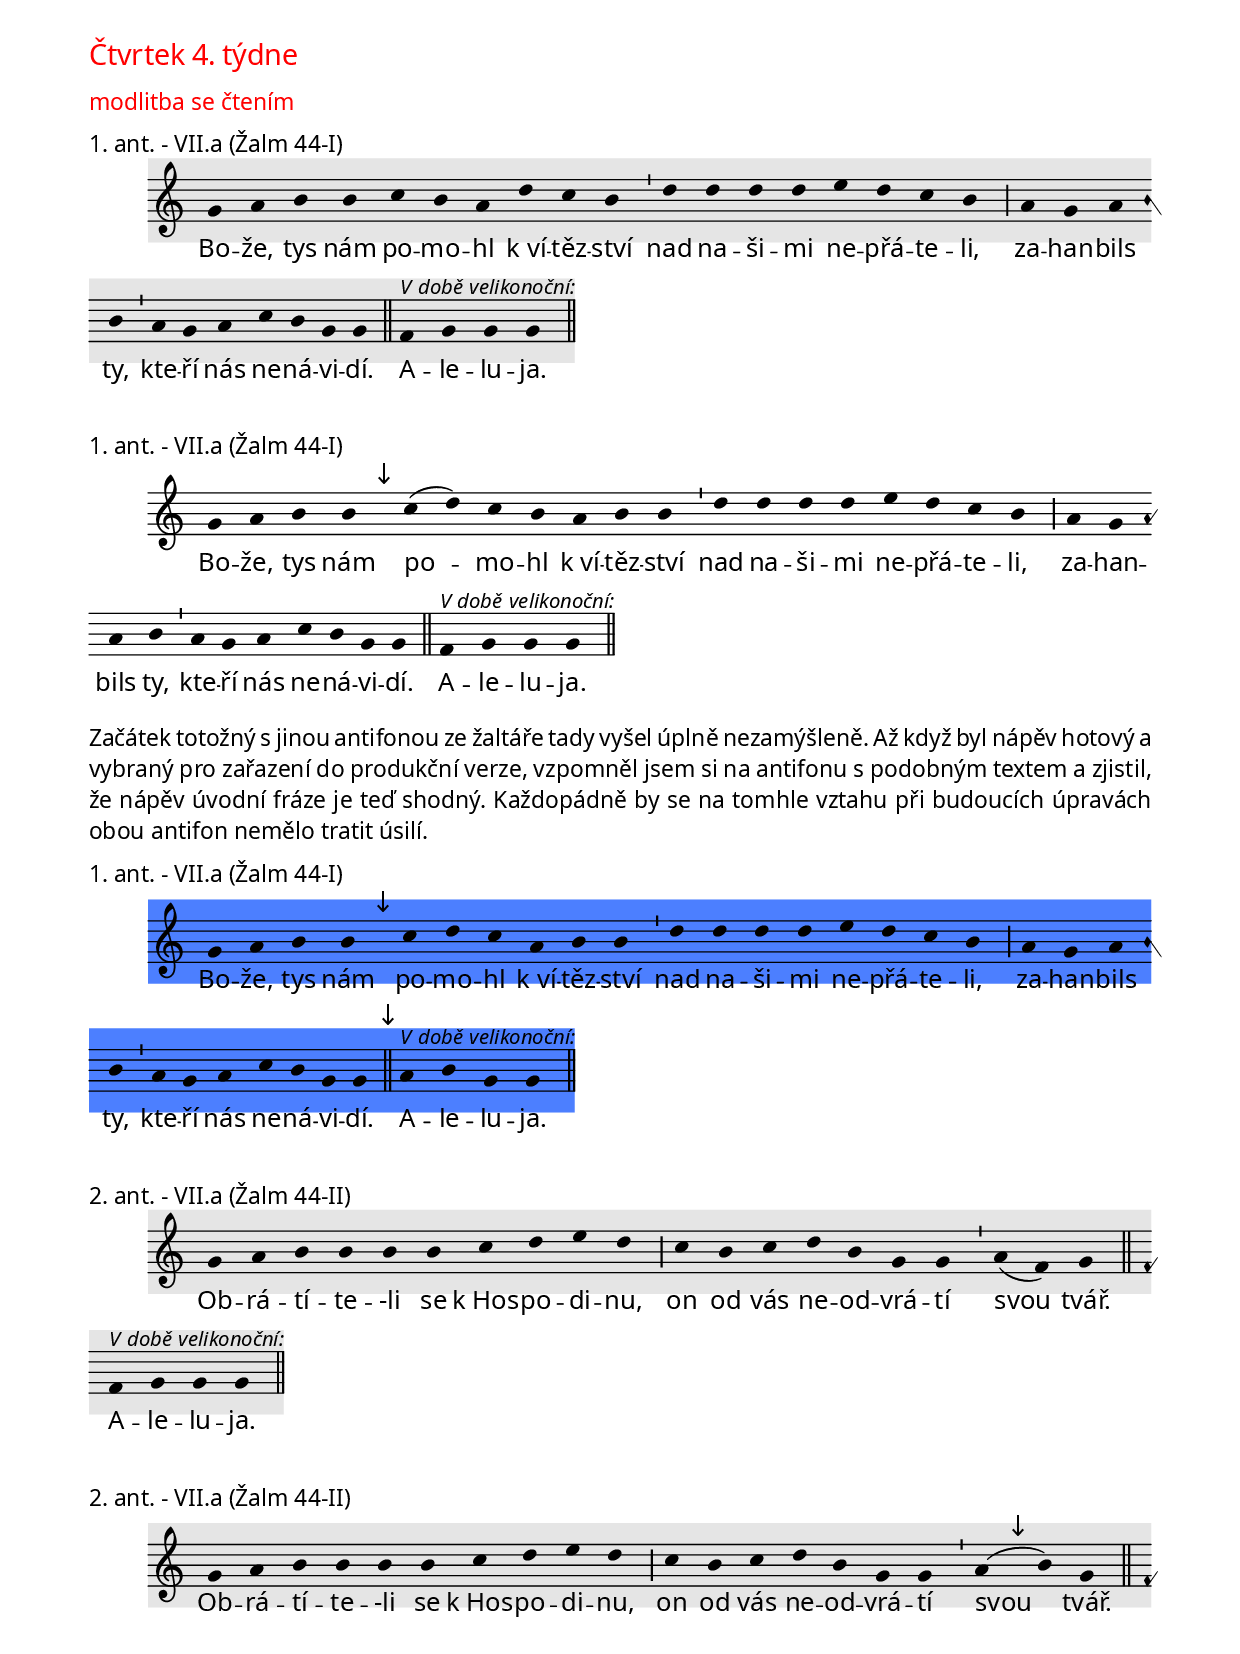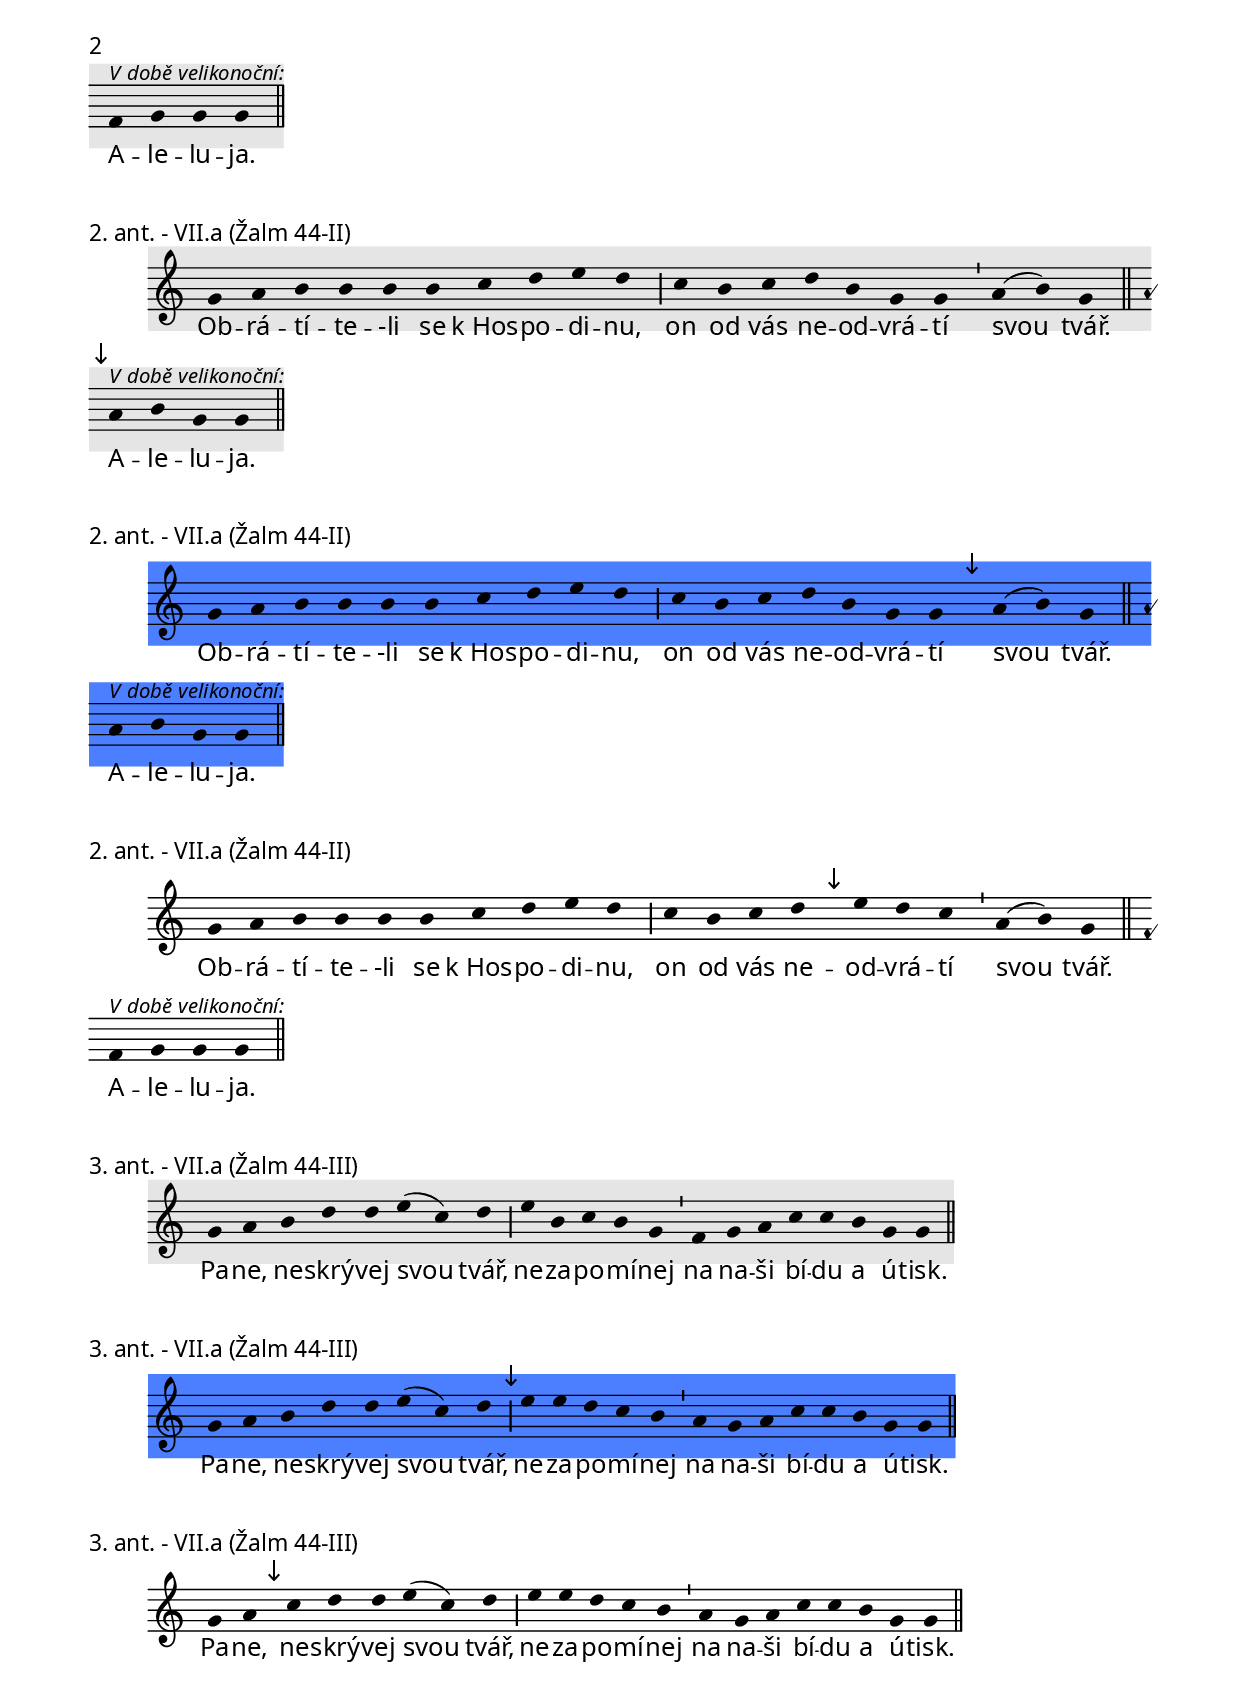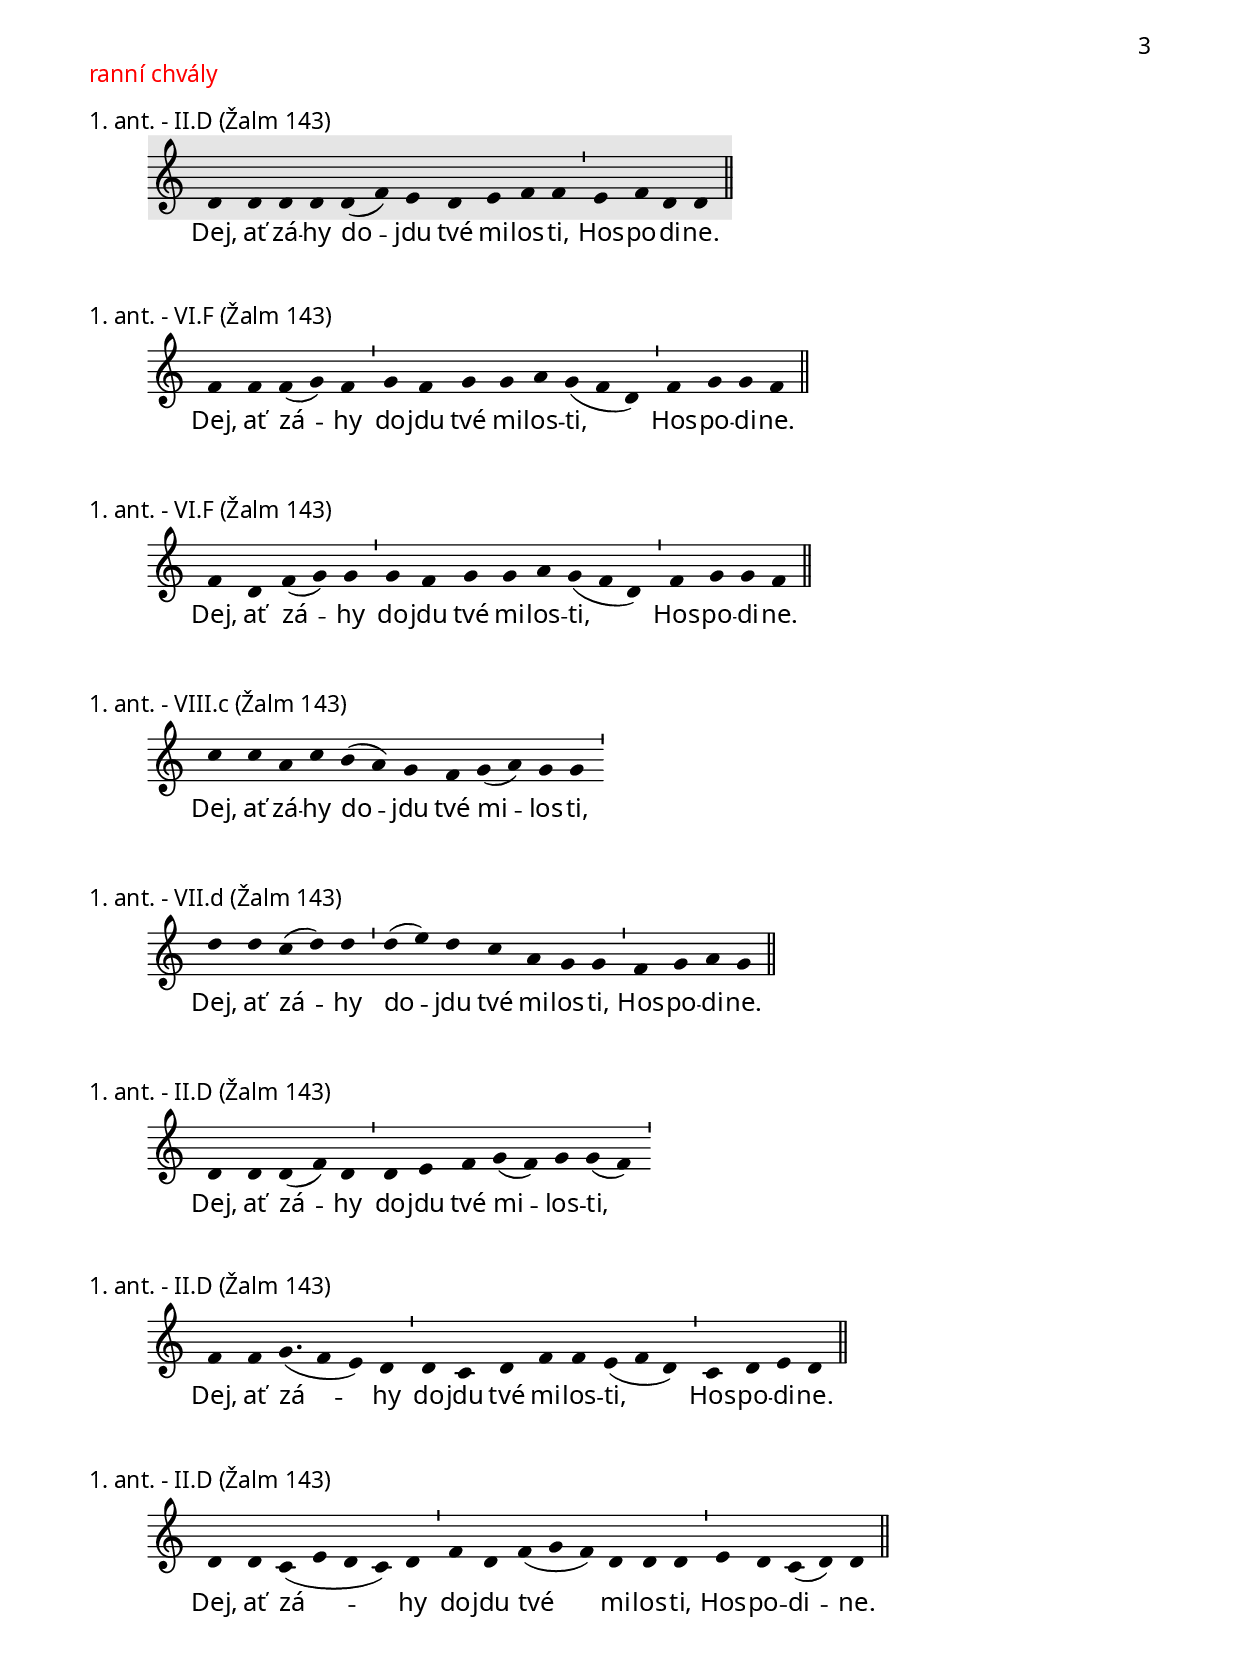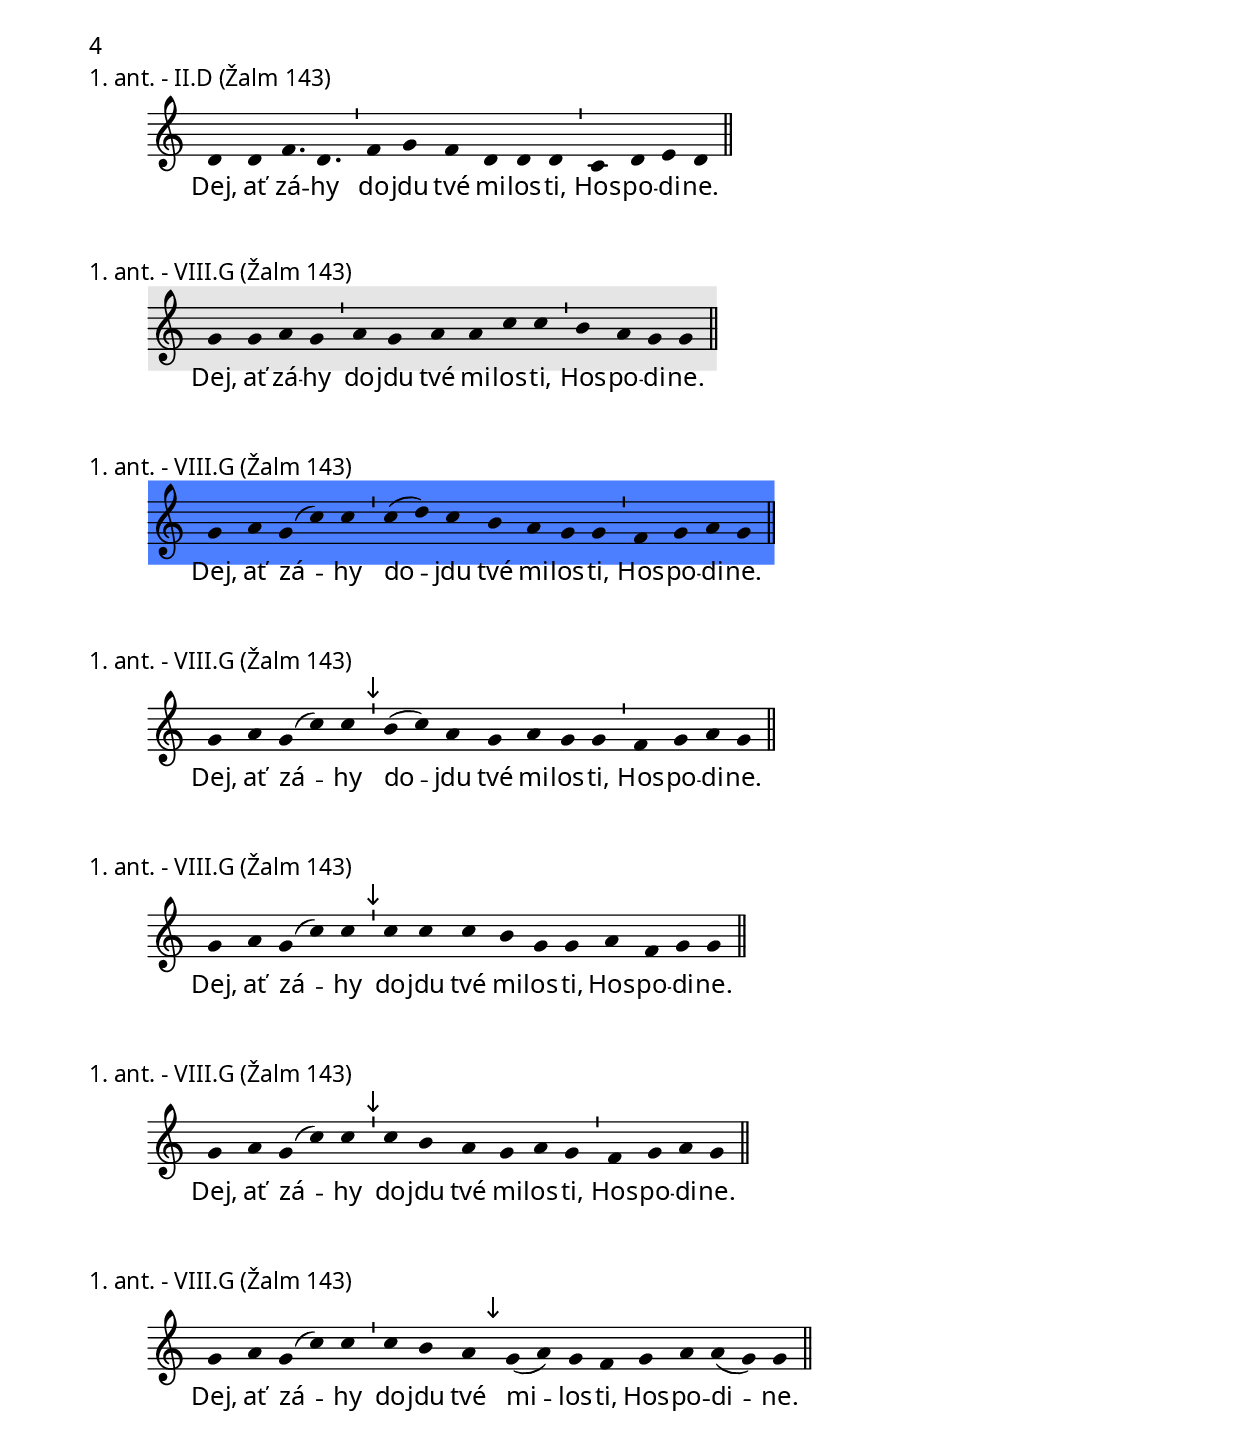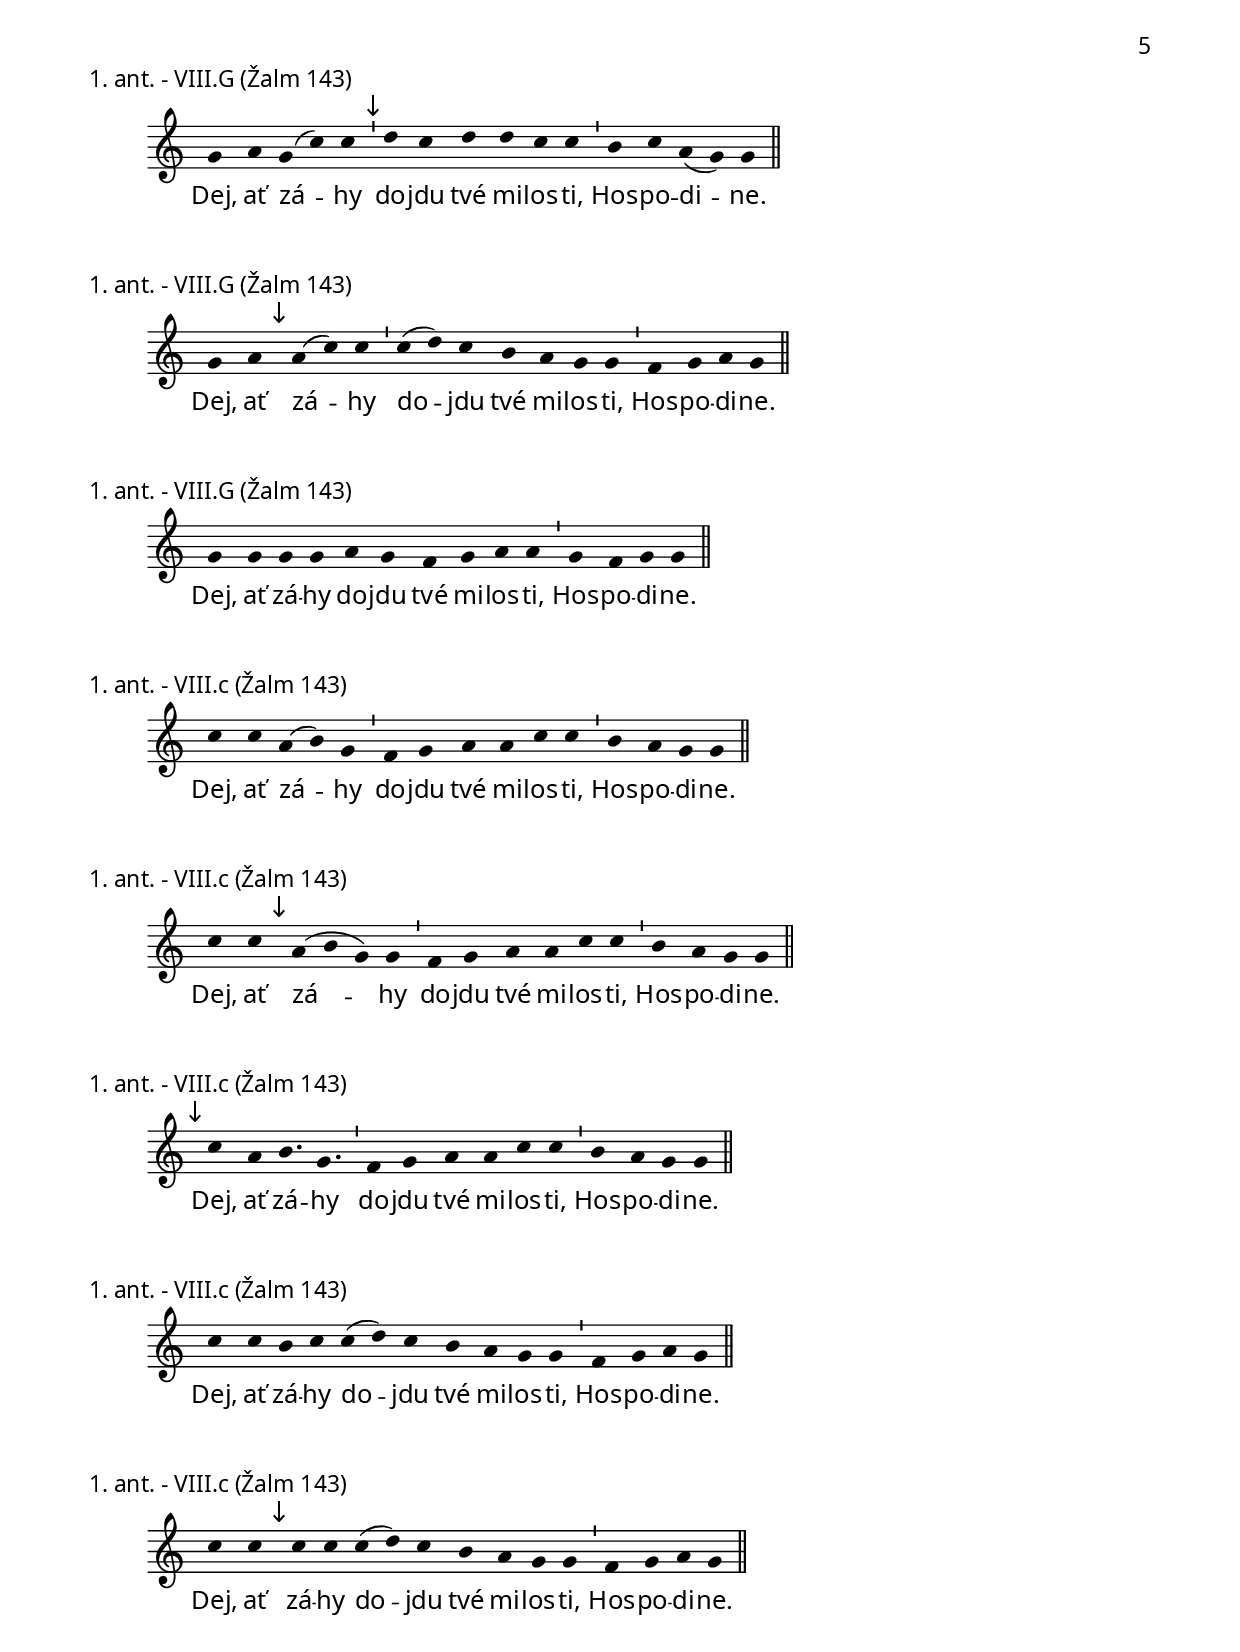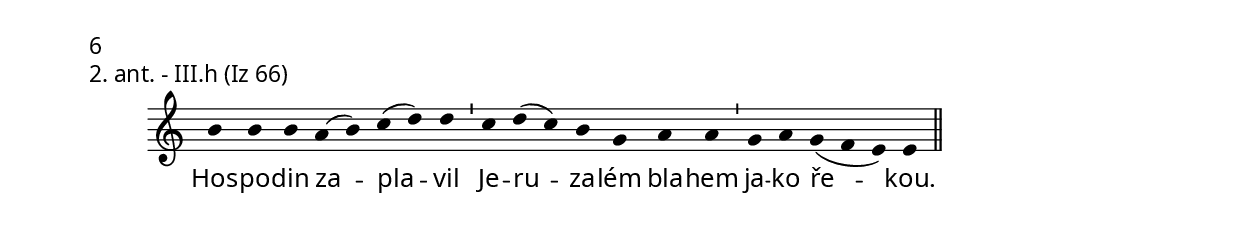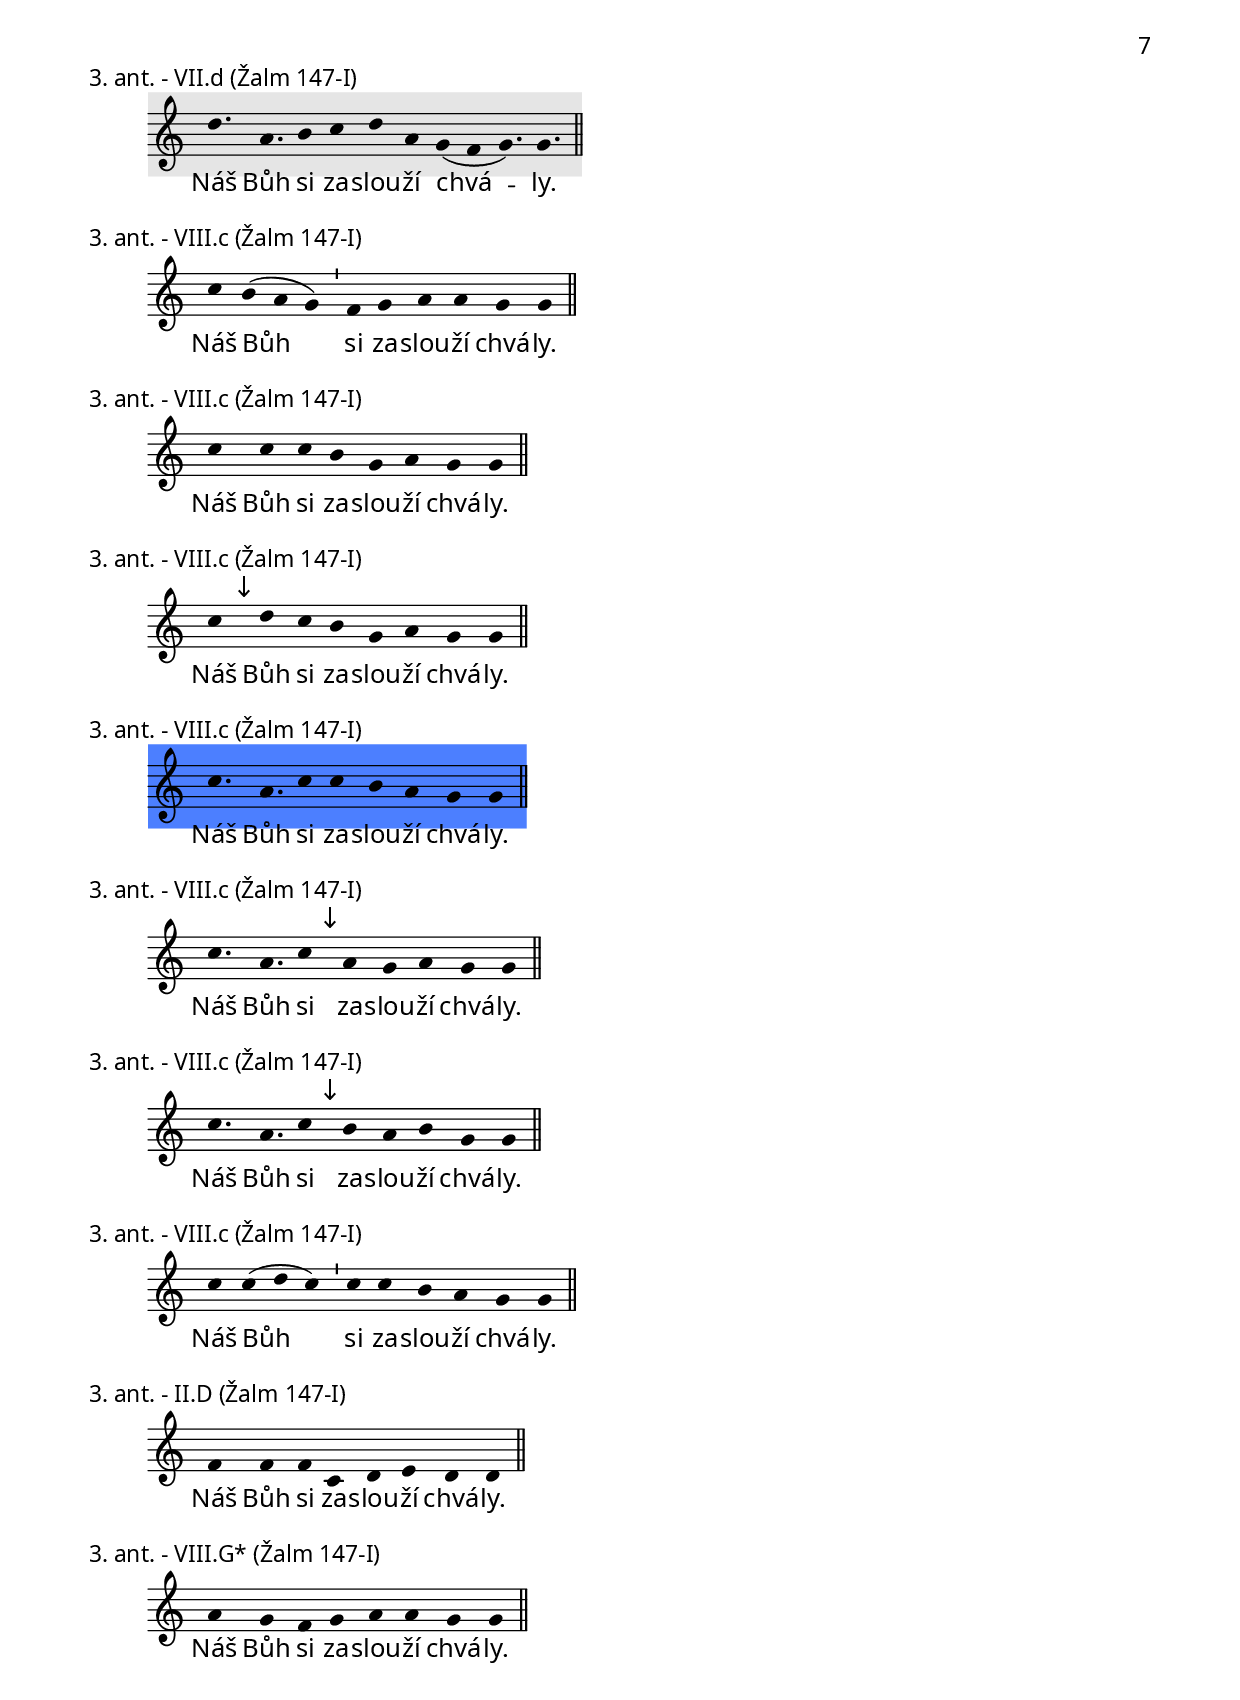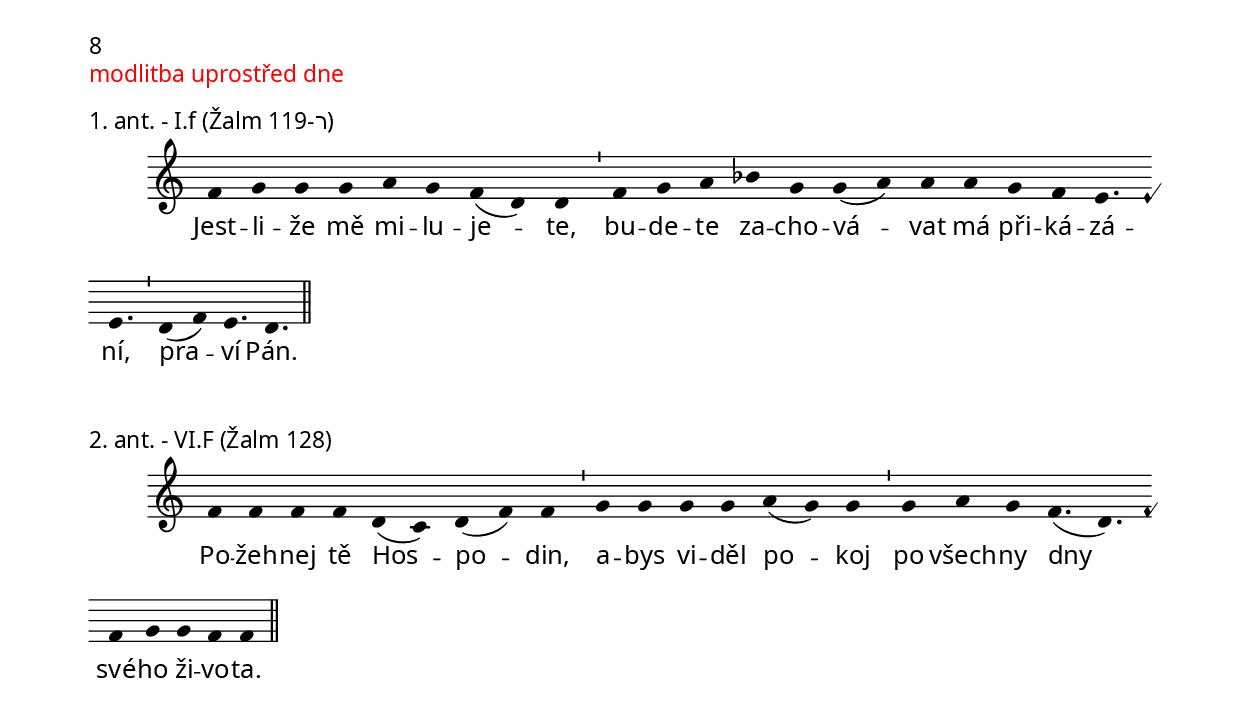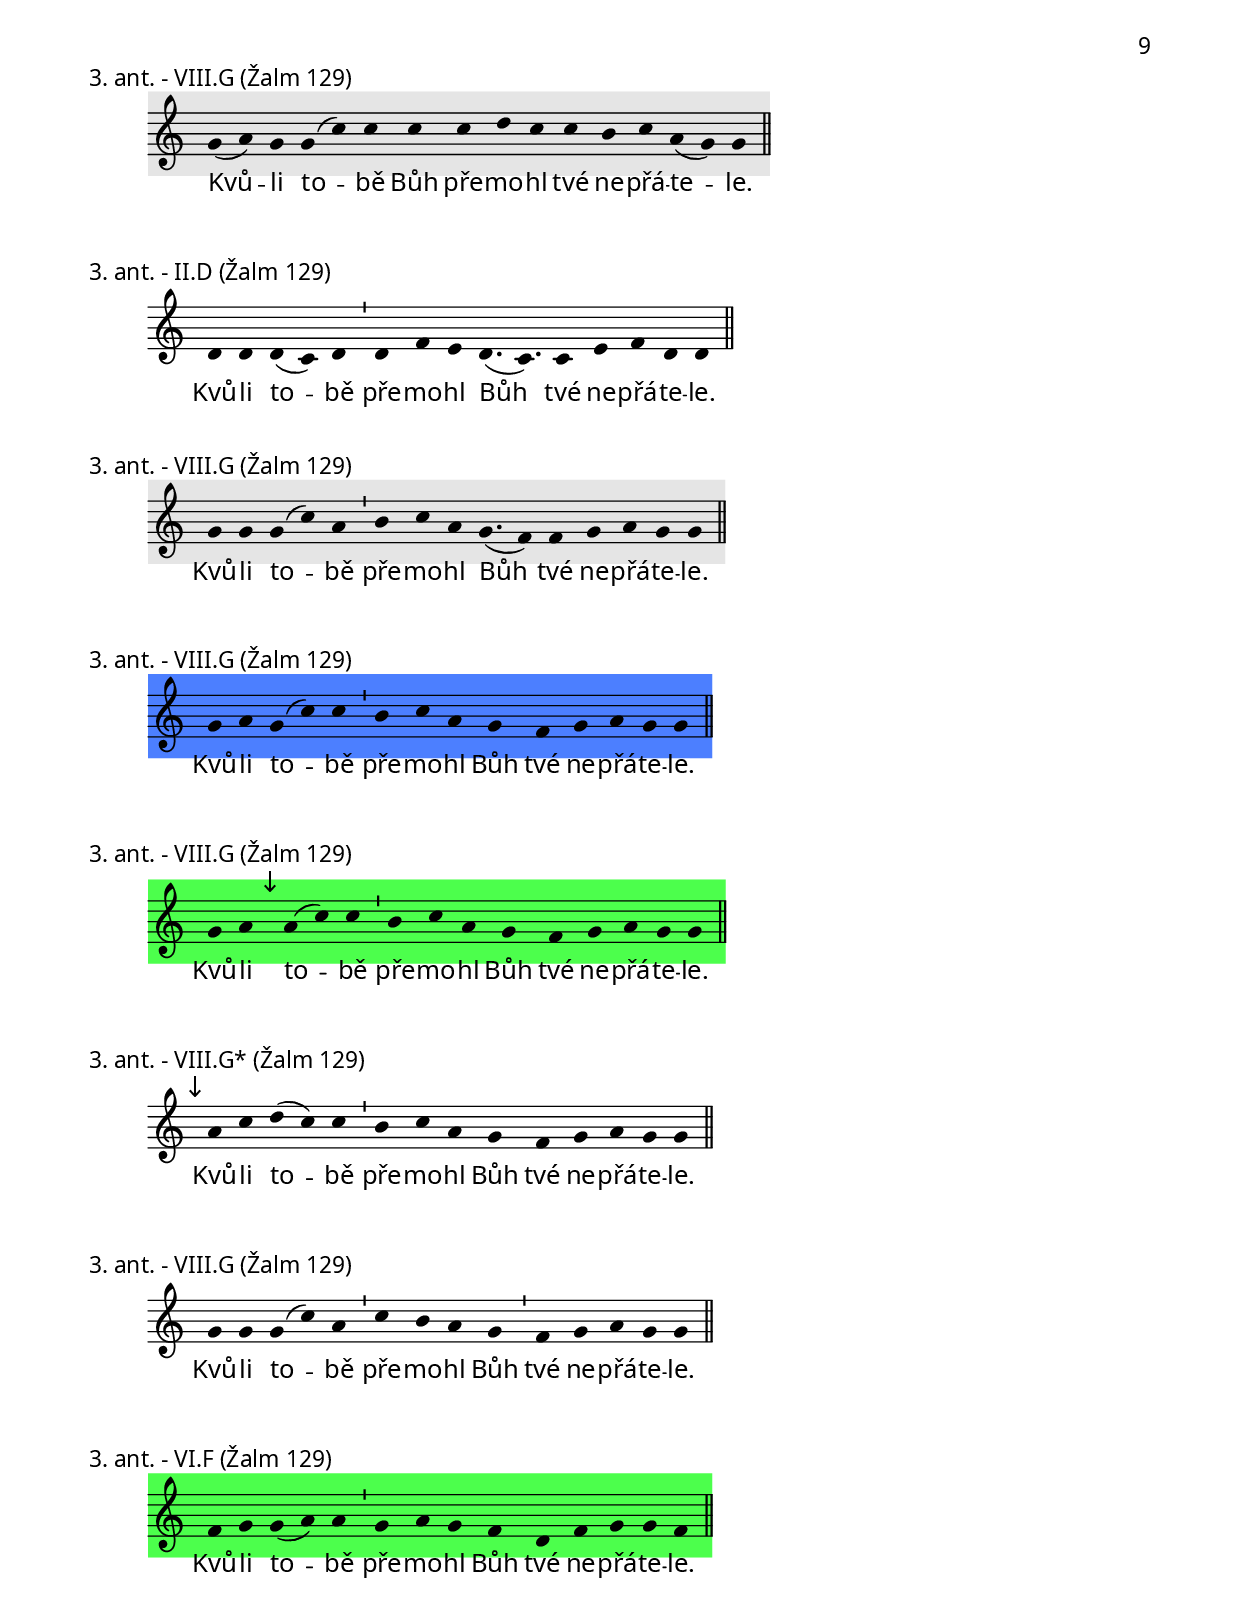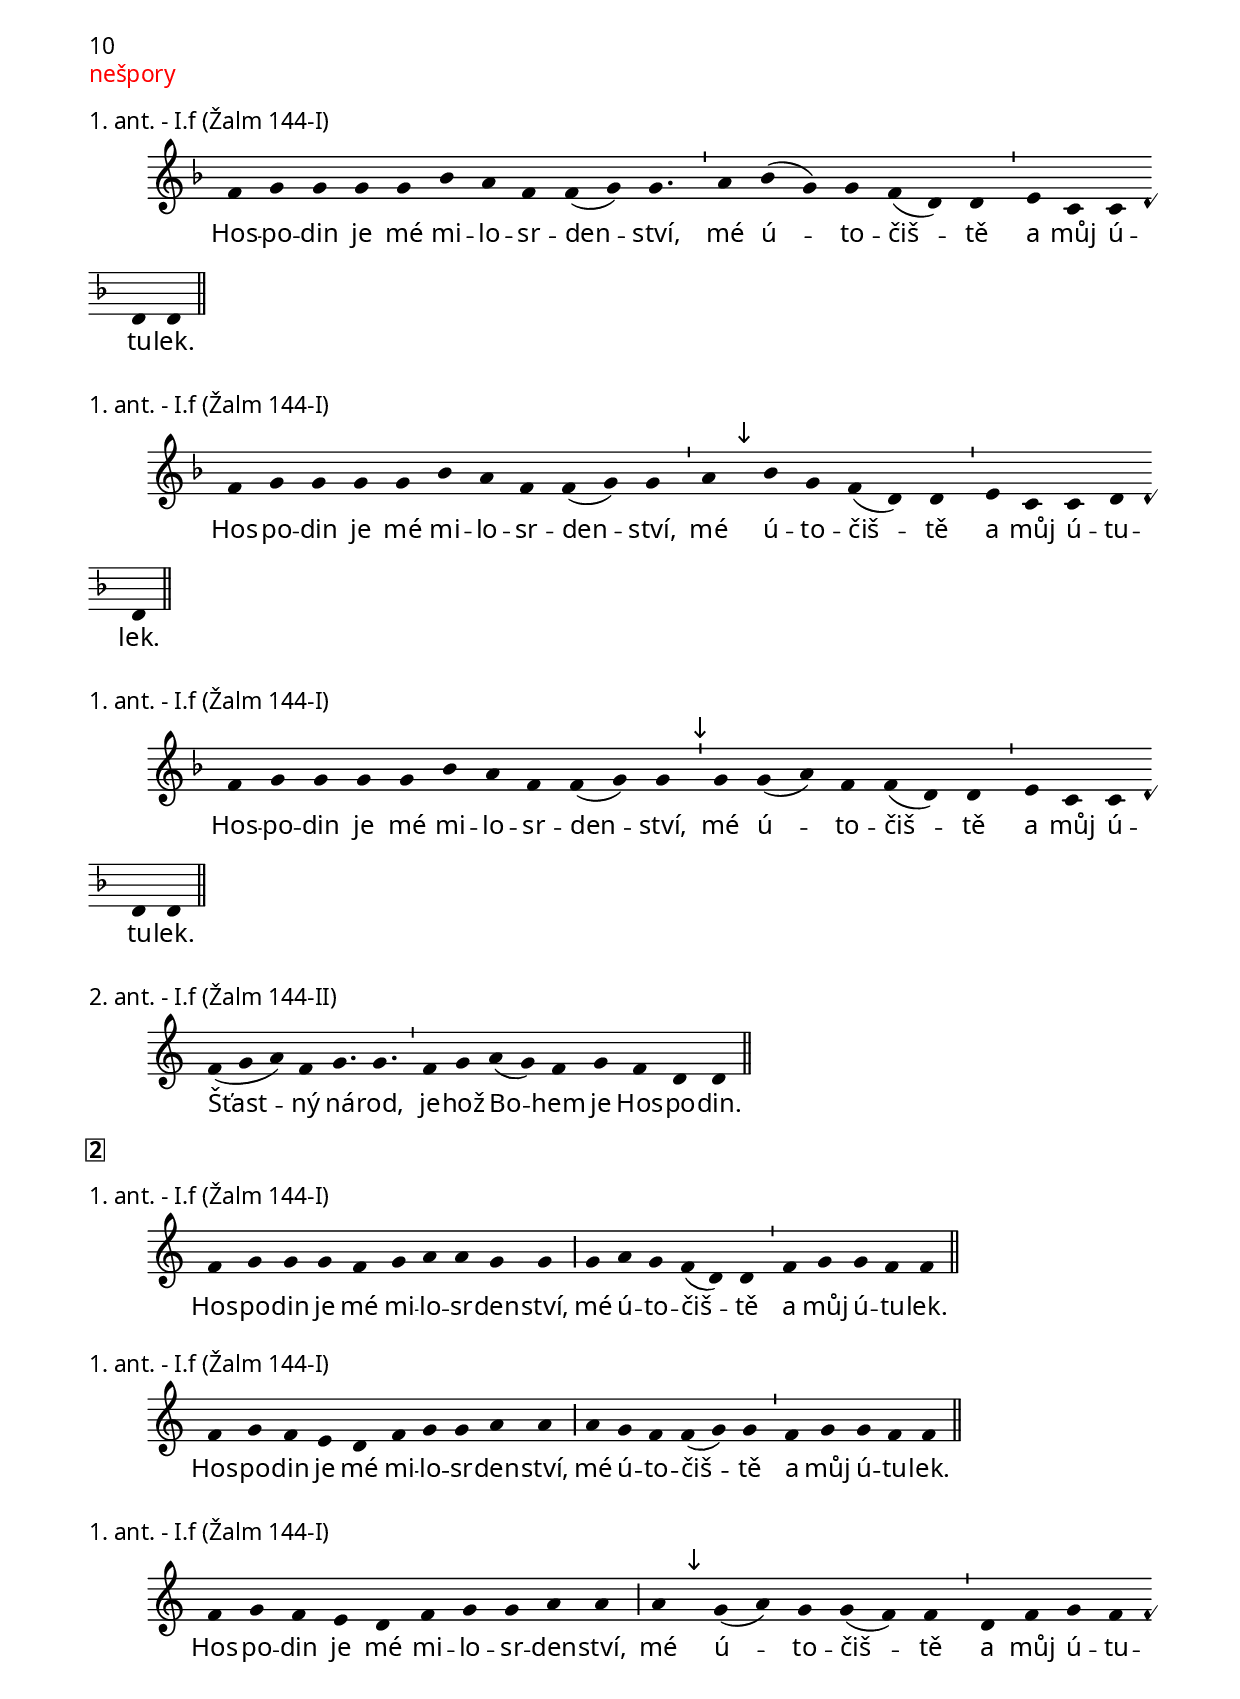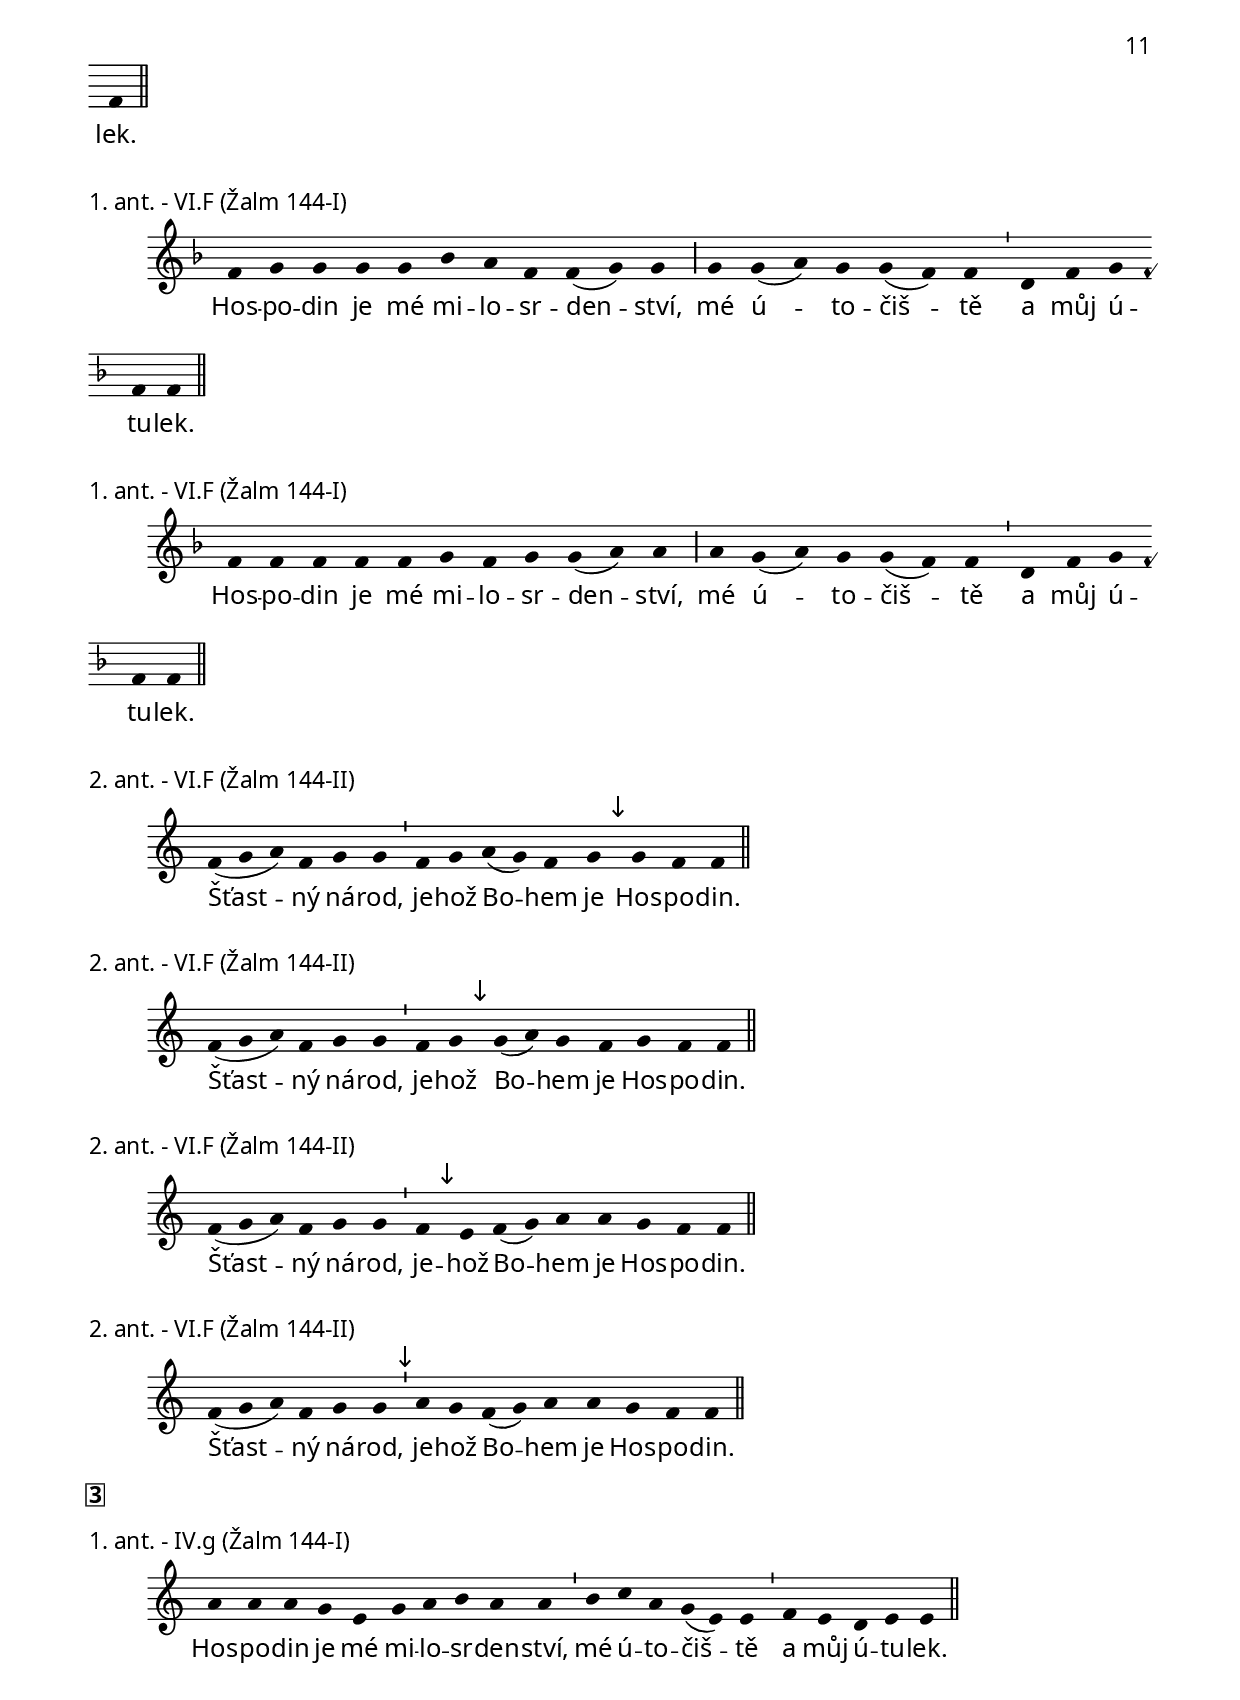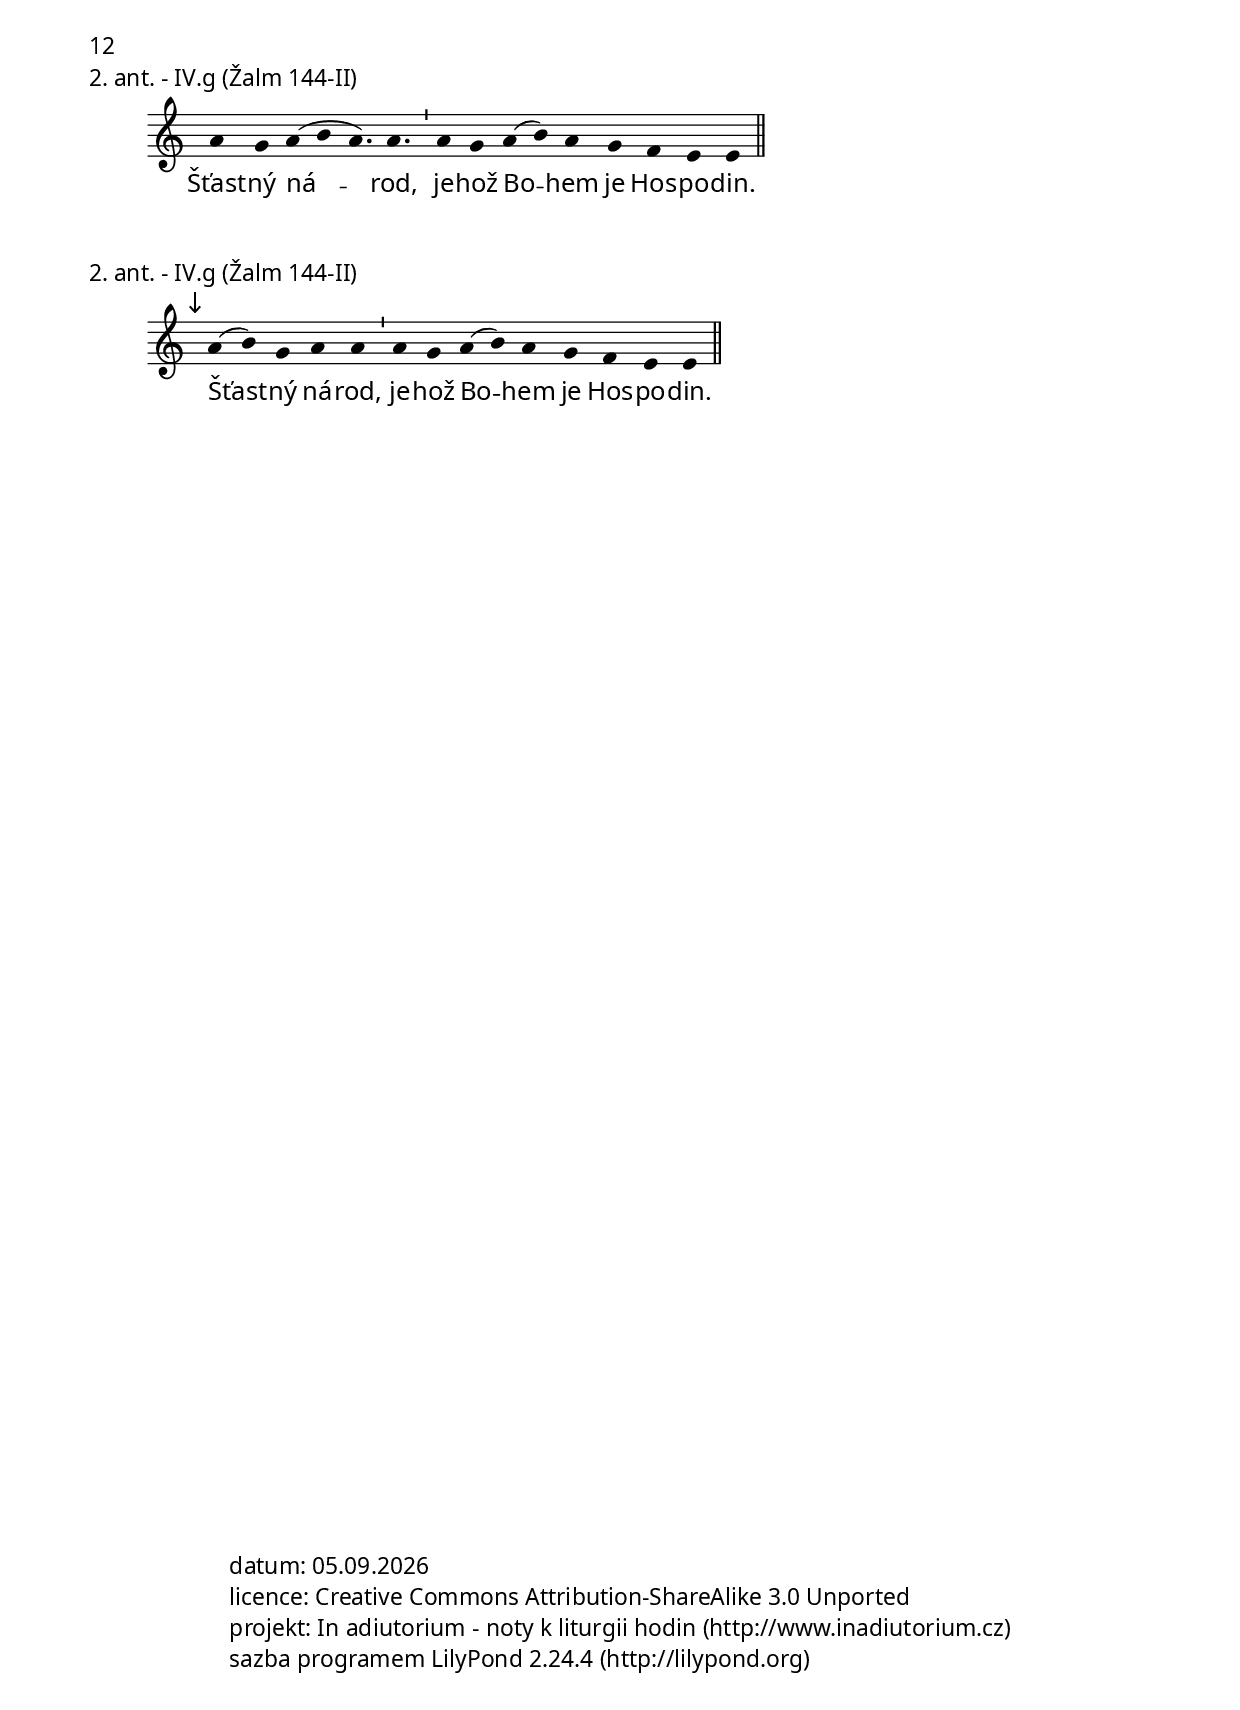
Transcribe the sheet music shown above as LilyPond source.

\include "../spolecne.ly"

\markup {\nadpisDen {Čtvrtek 4. týdne}}

%\markup {\nadpisHodinka {"invitatorium"}}

%\score { \tIIctvrtekInvitatorium }

\markup {\nadpisHodinka {"modlitba se čtením"}}

\score {
  \relative c'' {
    \zvyraznovacSedy
    \choralniRezim
    g4 a b b c b a d c b \barMin
    d d d d e d c b \barMaior
    a g a b \barMin
    a g a c b g g \barFinalis

    f^\rubrVelikAleluja g g g \barFinalis
  }
  \addlyrics {
    Bo -- že, tys nám po -- mo -- hl k_ví -- těz -- ství
    nad na -- ši -- mi ne -- přá -- te -- li,
    za -- han -- bils ty,
    kte -- ří nás ne -- ná -- vi -- dí.

    A -- le -- lu -- ja.
  }
  \header {
    quid = "1. ant."
    modus = "VII"
    differentia = "a"
    psalmus = "Žalm 44-I"
    id = "mc-ant1"
    piece = \markup {\sestavTitulek}
  }
}

\score {
  \relative c'' {
    \choralniRezim
    g4 a b b \mark\sipka c( d) c b a b b \barMin
    d d d d e d c b \barMaior
    a g a b \barMin
    a g a c b g g \barFinalis

    f^\rubrVelikAleluja g g g \barFinalis
  }
  \addlyrics {
    Bo -- že, tys nám po -- mo -- hl k_ví -- těz -- ství
    nad na -- ši -- mi ne -- přá -- te -- li,
    za -- han -- bils ty,
    kte -- ří nás ne -- ná -- vi -- dí.

    A -- le -- lu -- ja.
  }
  \header {
    quid = "1. ant."
    modus = "VII"
    differentia = "a"
    psalmus = "Žalm 44-I"
    id = "mc-ant1"
    piece = \markup {\sestavTitulek}
  }
}

\markup\justify{
  Začátek totožný s jinou antifonou ze žaltáře tady vyšel úplně nezamýšleně.
  Až když byl nápěv hotový a vybraný pro zařazení do produkční verze,
  vzpomněl jsem si na antifonu s podobným textem a zjistil,
  že nápěv úvodní fráze je teď shodný.
  Každopádně by se na tomhle vztahu při budoucích úpravách obou antifon
  nemělo tratit úsilí.
}

\score {
  \relative c'' {
    \zvyraznovacModry
    \choralniRezim
    g4 a b b \mark\sipka c d c a b b \barMin
    d d d d e d c b \barMaior
    a g a b \barMin
    a g a c b g g \barFinalis

    \mark\sipka a^\rubrVelikAleluja b g g \barFinalis
  }
  \addlyrics {
    Bo -- že, tys nám po -- mo -- hl k_ví -- těz -- ství
    nad na -- ši -- mi ne -- přá -- te -- li,
    za -- han -- bils ty,
    kte -- ří nás ne -- ná -- vi -- dí.

    A -- le -- lu -- ja.
  }
  \header {
    quid = "1. ant."
    modus = "VII"
    differentia = "a"
    psalmus = "Žalm 44-I"
    fial = "antifony/tyden2_5ctvrtek.ly#mc-ant1?zacatek"
    id = "mc-ant1"
    piece = \markup {\sestavTitulek}
  }
}

\score {
  \relative c'' {
    \zvyraznovacSedy
    \choralniRezim
    g4 a b b b b c d e d \barMaior
    c b c d b g g \barMin a( f) g \barFinalis

    f^\rubrVelikAleluja g g g \barFinalis
  }
  \addlyrics {
    Ob -- rá -- tí -- te -- -li se k_Hos -- po -- di -- nu,
    on od vás ne -- od -- vrá -- tí svou tvář.

    A -- le -- lu -- ja.
  }
  \header {
    quid = "2. ant."
    modus = "VII"
    differentia = "a"
    psalmus = "Žalm 44-II"
    id = "mc-ant2"
    piece = \markup {\sestavTitulek}
  }
}

\score {
  \relative c'' {
    \zvyraznovacSedy
    \choralniRezim
    g4 a b b b b c d e d \barMaior
    c b c d b g g \barMin a( \mark\sipka b) g \barFinalis

    f^\rubrVelikAleluja g g g \barFinalis
  }
  \addlyrics {
    Ob -- rá -- tí -- te -- -li se k_Hos -- po -- di -- nu,
    on od vás ne -- od -- vrá -- tí svou tvář.

    A -- le -- lu -- ja.
  }
  \header {
    quid = "2. ant."
    modus = "VII"
    differentia = "a"
    psalmus = "Žalm 44-II"
    id = "mc-ant2"
    piece = \markup {\sestavTitulek}
  }
}

\score {
  \relative c'' {
    \zvyraznovacSedy
    \choralniRezim
    g4 a b b b b c d e d \barMaior
    c b c d b g g \barMin a( b) g \barFinalis

    \mark\sipka a^\rubrVelikAleluja b g g \barFinalis
  }
  \addlyrics {
    Ob -- rá -- tí -- te -- -li se k_Hos -- po -- di -- nu,
    on od vás ne -- od -- vrá -- tí svou tvář.

    A -- le -- lu -- ja.
  }
  \header {
    quid = "2. ant."
    modus = "VII"
    differentia = "a"
    psalmus = "Žalm 44-II"
    id = "mc-ant2"
    piece = \markup {\sestavTitulek}
  }
}

\score {
  \relative c'' {
    \zvyraznovacModry
    \choralniRezim
    g4 a b b b b c d e d \barMaior
    c b c d b g g \mark\sipka a( b) g \barFinalis

    a^\rubrVelikAleluja b g g \barFinalis
  }
  \addlyrics {
    Ob -- rá -- tí -- te -- -li se k_Hos -- po -- di -- nu,
    on od vás ne -- od -- vrá -- tí svou tvář.

    A -- le -- lu -- ja.
  }
  \header {
    quid = "2. ant."
    modus = "VII"
    differentia = "a"
    psalmus = "Žalm 44-II"
    id = "mc-ant2"
    piece = \markup {\sestavTitulek}
  }
}

\score {
  \relative c'' {
    \choralniRezim
    g4 a b b b b c d e d \barMaior
    c b c d \mark\sipka e d c \barMin a( b) g \barFinalis

    f^\rubrVelikAleluja g g g \barFinalis
  }
  \addlyrics {
    Ob -- rá -- tí -- te -- -li se k_Hos -- po -- di -- nu,
    on od vás ne -- od -- vrá -- tí svou tvář.

    A -- le -- lu -- ja.
  }
  \header {
    quid = "2. ant."
    modus = "VII"
    differentia = "a"
    psalmus = "Žalm 44-II"
    id = "mc-ant2"
    piece = \markup {\sestavTitulek}
  }
}

\score {
  \relative c'' {
    \zvyraznovacSedy
    \choralniRezim
    g4 a b d d e( c) d \barMaior
    e b c b g \barMin f g a c c b g g \barFinalis
  }
  \addlyrics {
    Pa -- ne, ne -- skrý -- vej svou tvář,
    ne -- za -- po -- mí -- nej na na -- ši bí -- du a ú -- tisk.

    % v breviari neni aleluja
  }
  \header {
    quid = "3. ant."
    modus = "VII"
    differentia = "a"
    psalmus = "Žalm 44-III"
    placet = "_nezapomínej_ je výrazně nelibozvučné"
    id = "mc-ant3"
    piece = \markup {\sestavTitulek}
  }
}

\score {
  \relative c'' {
    \zvyraznovacModry
    \choralniRezim
    g4 a b d d e( c) d \barMaior
    \mark\sipka e e d c b \barMin
    a g a c c b g g \barFinalis
  }
  \addlyrics {
    Pa -- ne, ne -- skrý -- vej svou tvář,
    ne -- za -- po -- mí -- nej
    na na -- ši bí -- du a ú -- tisk.

    % v breviari neni aleluja
  }
  \header {
    quid = "3. ant."
    modus = "VII"
    differentia = "a"
    psalmus = "Žalm 44-III"
    id = "mc-ant3"
    piece = \markup {\sestavTitulek}
  }
}

\score {
  \relative c'' {
    \choralniRezim
    g4 a \mark\sipka c d d e( c) d \barMaior
    e e d c b \barMin
    a g a c c b g g \barFinalis
  }
  \addlyrics {
    Pa -- ne, ne -- skrý -- vej svou tvář,
    ne -- za -- po -- mí -- nej
    na na -- ši bí -- du a ú -- tisk.

    % v breviari neni aleluja
  }
  \header {
    quid = "3. ant."
    modus = "VII"
    differentia = "a"
    psalmus = "Žalm 44-III"
    id = "mc-ant3"
    piece = \markup {\sestavTitulek}
  }
}

\pageBreak

\markup {\nadpisHodinka {"ranní chvály"}}

\score {
  \relative c' {
    \zvyraznovacSedy
    \choralniRezim
    d4 d d d d( f) e d e f f \barMin e f d d \barFinalis
  }
  \addlyrics {
    Dej, ať zá -- hy do -- jdu tvé mi -- los -- ti, Hos -- po -- di -- ne.
  }
  \header {
    quid = "1. ant."
    modus = "II"
    differentia = "D"
    psalmus = "Žalm 143"
    placet = "zkusit jinak"
    id = "rch-ant1"
    piece = \markup {\sestavTitulek}
  }
}

\score {
  \relative c' {
    \choralniRezim
    f4 f f( g) f \barMin
    g f g g a g( f d) \barMin
    f g g f \barFinalis
  }
  \addlyrics {
    Dej, ať zá -- hy
    do -- jdu tvé mi -- los -- ti,
    Hos -- po -- di -- ne.
  }
  \header {
    quid = "1. ant."
    modus = "VI"
    differentia = "F"
    psalmus = "Žalm 143"
    id = "rch-ant1"
    piece = \markup {\sestavTitulek}
  }
}

\score {
  \relative c' {
    \choralniRezim
    f4 d f( g) g \barMin
    g f g g a g( f d) \barMin
    f g g f \barFinalis
  }
  \addlyrics {
    Dej, ať zá -- hy
    do -- jdu tvé mi -- los -- ti,
    Hos -- po -- di -- ne.
  }
  \header {
    quid = "1. ant."
    modus = "VI"
    differentia = "F"
    psalmus = "Žalm 143"
    id = "rch-ant1"
    piece = \markup {\sestavTitulek}
  }
}

\score {
  \relative c'' {
    \choralniRezim
    c4 c a c b( a) g f g( a) g g \barMin
  }
  \addlyrics {
    Dej, ať zá -- hy do -- jdu tvé mi -- los -- ti,
    Hos -- po -- di -- ne.
  }
  \header {
    quid = "1. ant."
    modus = "VIII"
    differentia = "c"
    psalmus = "Žalm 143"
    id = "rch-ant1"
    piece = \markup {\sestavTitulek}
  }
}

\score {
  \relative c'' {
    \choralniRezim
    d4 d c( d) d \barMin
    d( e) d c a g g \barMin
    f g a g \barFinalis
  }
  \addlyrics {
    Dej, ať zá -- hy
    do -- jdu tvé mi -- los -- ti,
    Hos -- po -- di -- ne.
  }
  \header {
    quid = "1. ant."
    modus = "VII"
    differentia = "d"
    psalmus = "Žalm 143"
    id = "rch-ant1"
    piece = \markup {\sestavTitulek}
  }
}

\score {
  \relative c' {
    \choralniRezim
    d4 d d( f) d \barMin
    d e f g( f) g g( f) \barMin

  }
  \addlyrics {
    Dej, ať zá -- hy
    do -- jdu tvé mi -- los -- ti,
    Hos -- po -- di -- ne.
  }
  \header {
    quid = "1. ant."
    modus = "II"
    differentia = "D"
    psalmus = "Žalm 143"
    id = "rch-ant1"
    piece = \markup {\sestavTitulek}
  }
}

\score {
  \relative c' {
    \choralniRezim
    f4 f g4.( f4 e) d \barMin
    d c d f f e( f d) \barMin
    c d e d \barFinalis
  }
  \addlyrics {
    Dej, ať zá -- hy
    do -- jdu tvé mi -- los -- ti,
    Hos -- po -- di -- ne.
  }
  \header {
    quid = "1. ant."
    modus = "II"
    differentia = "D"
    psalmus = "Žalm 143"
    id = "rch-ant1"
    piece = \markup {\sestavTitulek}
  }
}

\score {
  \relative c' {
    \choralniRezim
    d4 d c( e d c) d \barMin
    f d f( g f) d d d \barMin
    e d c( d) d \barFinalis
  }
  \addlyrics {
    Dej, ať zá -- hy
    do -- jdu tvé mi -- los -- ti,
    Hos -- po -- di -- ne.
  }
  \header {
    quid = "1. ant."
    modus = "II"
    differentia = "D"
    psalmus = "Žalm 143"
    id = "rch-ant1"
    piece = \markup {\sestavTitulek}
  }
}

\score {
  \relative c' {
    \choralniRezim
    d4 d f4. d \barMin
    f4 g f d d d \barMin
    c d e d \barFinalis
  }
  \addlyrics {
    Dej, ať zá -- hy
    do -- jdu tvé mi -- los -- ti,
    Hos -- po -- di -- ne.
  }
  \header {
    quid = "1. ant."
    modus = "II"
    differentia = "D"
    psalmus = "Žalm 143"
    id = "rch-ant1"
    piece = \markup {\sestavTitulek}
  }
}

\score {
  \relative c'' {
    \zvyraznovacSedy
    \choralniRezim
    g4 g a g \barMin
    a g a a c c \barMin
    b a g g \barFinalis
  }
  \addlyrics {
    Dej, ať zá -- hy
    do -- jdu tvé mi -- los -- ti,
    Hos -- po -- di -- ne.
  }
  \header {
    quid = "1. ant."
    modus = "VIII"
    differentia = "G"
    psalmus = "Žalm 143"
    id = "rch-ant1"
    piece = \markup {\sestavTitulek}
  }
}

\score {
  \relative c'' {
    \zvyraznovacModry
    \choralniRezim
    g4 a g( c) c \barMin
    c( d) c b a g g \barMin
    f g a g \barFinalis
  }
  \addlyrics {
    Dej, ať zá -- hy
    do -- jdu tvé mi -- los -- ti,
    Hos -- po -- di -- ne.
  }
  \header {
    quid = "1. ant."
    modus = "VIII"
    differentia = "G"
    psalmus = "Žalm 143"
    id = "rch-ant1"
    piece = \markup {\sestavTitulek}
  }
}

\score {
  \relative c'' {
    \choralniRezim
    g4 a g( c) c \barMin
    \mark\sipka b( c) a g a g g \barMin
    f g a g \barFinalis
  }
  \addlyrics {
    Dej, ať zá -- hy
    do -- jdu tvé mi -- los -- ti,
    Hos -- po -- di -- ne.
  }
  \header {
    quid = "1. ant."
    modus = "VIII"
    differentia = "G"
    psalmus = "Žalm 143"
    id = "rch-ant1"
    piece = \markup {\sestavTitulek}
  }
}

\score {
  \relative c'' {
    \choralniRezim
    g4 a g( c) c \barMin
    \mark\sipka c c c b g g
    a f g g \barFinalis
  }
  \addlyrics {
    Dej, ať zá -- hy
    do -- jdu tvé mi -- los -- ti,
    Hos -- po -- di -- ne.
  }
  \header {
    quid = "1. ant."
    modus = "VIII"
    differentia = "G"
    psalmus = "Žalm 143"
    id = "rch-ant1"
    piece = \markup {\sestavTitulek}
  }
}

\score {
  \relative c'' {
    \choralniRezim
    g4 a g( c) c \barMin
    \mark\sipka c b a g a g \barMin
    f g a g \barFinalis
  }
  \addlyrics {
    Dej, ať zá -- hy
    do -- jdu tvé mi -- los -- ti,
    Hos -- po -- di -- ne.
  }
  \header {
    quid = "1. ant."
    modus = "VIII"
    differentia = "G"
    psalmus = "Žalm 143"
    id = "rch-ant1"
    piece = \markup {\sestavTitulek}
  }
}

\score {
  \relative c'' {
    \choralniRezim
    g4 a g( c) c \barMin
    c b a \mark\sipka g( a) g f
    g a a( g) g \barFinalis
  }
  \addlyrics {
    Dej, ať zá -- hy
    do -- jdu tvé mi -- los -- ti,
    Hos -- po -- di -- ne.
  }
  \header {
    quid = "1. ant."
    modus = "VIII"
    differentia = "G"
    psalmus = "Žalm 143"
    id = "rch-ant1"
    piece = \markup {\sestavTitulek}
  }
}

\score {
  \relative c'' {
    \choralniRezim
    g4 a g( c) c \barMin
    \mark\sipka d c d d c c \barMin
    b c a( g) g \barFinalis
  }
  \addlyrics {
    Dej, ať zá -- hy
    do -- jdu tvé mi -- los -- ti,
    Hos -- po -- di -- ne.
  }
  \header {
    quid = "1. ant."
    modus = "VIII"
    differentia = "G"
    psalmus = "Žalm 143"
    id = "rch-ant1"
    piece = \markup {\sestavTitulek}
  }
}

\score {
  \relative c'' {
    \choralniRezim
    g4 a \mark\sipka a( c) c \barMin
    c( d) c b a g g \barMin
    f g a g \barFinalis
  }
  \addlyrics {
    Dej, ať zá -- hy
    do -- jdu tvé mi -- los -- ti,
    Hos -- po -- di -- ne.
  }
  \header {
    quid = "1. ant."
    modus = "VIII"
    differentia = "G"
    psalmus = "Žalm 143"
    id = "rch-ant1"
    piece = \markup {\sestavTitulek}
  }
}

\score {
  \relative c'' {
    \choralniRezim
    g4 g g g a g f g a a \barMin
    g f g g \barFinalis
  }
  \addlyrics {
    Dej, ať zá -- hy do -- jdu tvé mi -- los -- ti,
    Hos -- po -- di -- ne.
  }
  \header {
    quid = "1. ant."
    modus = "VIII"
    differentia = "G"
    psalmus = "Žalm 143"
    id = "rch-ant1"
    piece = \markup {\sestavTitulek}
  }
}

\score {
  \relative c'' {
    \choralniRezim
    c4 c a( b) g \barMin
    f g a a c c \barMin
    b a g g \barFinalis
  }
  \addlyrics {
    Dej, ať zá -- hy
    do -- jdu tvé mi -- los -- ti,
    Hos -- po -- di -- ne.
  }
  \header {
    quid = "1. ant."
    modus = "VIII"
    differentia = "c"
    psalmus = "Žalm 143"
    id = "rch-ant1"
    piece = \markup {\sestavTitulek}
  }
}

\score {
  \relative c'' {
    \choralniRezim
    c4 c \mark\sipka a( b g) g \barMin
    f g a a c c \barMin
    b a g g \barFinalis
  }
  \addlyrics {
    Dej, ať zá -- hy
    do -- jdu tvé mi -- los -- ti,
    Hos -- po -- di -- ne.
  }
  \header {
    quid = "1. ant."
    modus = "VIII"
    differentia = "c"
    psalmus = "Žalm 143"
    id = "rch-ant1"
    piece = \markup {\sestavTitulek}
  }
}

\score {
  \relative c'' {
    \choralniRezim
    \mark\sipka c4 a b4. g \barMin
    f4 g a a c c \barMin
    b a g g \barFinalis
  }
  \addlyrics {
    Dej, ať zá -- hy
    do -- jdu tvé mi -- los -- ti,
    Hos -- po -- di -- ne.
  }
  \header {
    quid = "1. ant."
    modus = "VIII"
    differentia = "c"
    psalmus = "Žalm 143"
    id = "rch-ant1"
    piece = \markup {\sestavTitulek}
  }
}

\score {
  \relative c'' {
    \choralniRezim
    c4 c b c c( d) c b a g g \barMin
    f g a g \barFinalis
  }
  \addlyrics {
    Dej, ať zá -- hy do -- jdu tvé mi -- los -- ti,
    Hos -- po -- di -- ne.
  }
  \header {
    quid = "1. ant."
    modus = "VIII"
    differentia = "c"
    psalmus = "Žalm 143"
    id = "rch-ant1"
    piece = \markup {\sestavTitulek}
  }
}

\score {
  \relative c'' {
    \choralniRezim
    c4 c \mark\sipka c c c( d) c b a g g \barMin
    f g a g \barFinalis
  }
  \addlyrics {
    Dej, ať zá -- hy do -- jdu tvé mi -- los -- ti,
    Hos -- po -- di -- ne.
  }
  \header {
    quid = "1. ant."
    modus = "VIII"
    differentia = "c"
    psalmus = "Žalm 143"
    id = "rch-ant1"
    piece = \markup {\sestavTitulek}
  }
}

\pageBreak

\score {
  \relative c'' {
    \choralniRezim
    b4 b b a( b) c( d) d \barMin
    c d( c) b g a a \barMin
    g a g( f e) e \barFinalis
  }
  \addlyrics {
    Hos -- po -- din za -- pla -- vil Je -- ru -- za -- lém bla -- hem
    ja -- ko ře -- kou.
  }
  \header {
    quid = "2. ant."
    modus = "III"
    differentia = "h"
    psalmus = "Iz 66"
    id = "rch-ant2"
    piece = \markup {\sestavTitulek}
  }
}

\pageBreak

\score {
  \relative c'' {
    \zvyraznovacSedy
    \choralniRezim
    d4. a b4 c d a g( f g4.) g \barFinalis
  }
  \addlyrics {
    Náš Bůh si za -- slou -- ží chvá -- ly.
  }
  \header {
    quid = "3. ant."
    modus = "VII"
    differentia = "d"
    psalmus = "Žalm 147-I"
    id = "rch-ant3"
    piece = \markup {\sestavTitulek}
  }
}

\score {
  \relative c'' {
    \choralniRezim
    c4 b( a g) \barMin f g a a g g \barFinalis
  }
  \addlyrics {
    Náš Bůh si za -- slou -- ží chvá -- ly.
  }
  \header {
    quid = "3. ant."
    modus = "VIII"
    differentia = "c"
    psalmus = "Žalm 147-I"
    id = "rch-ant3"
    piece = \markup {\sestavTitulek}
  }
}

\score {
  \relative c'' {
    \choralniRezim
    c4 c c b g a g g \barFinalis
  }
  \addlyrics {
    Náš Bůh si za -- slou -- ží chvá -- ly.
  }
  \header {
    quid = "3. ant."
    modus = "VIII"
    differentia = "c"
    psalmus = "Žalm 147-I"
    id = "rch-ant3"
    piece = \markup {\sestavTitulek}
  }
}

\score {
  \relative c'' {
    \choralniRezim
    c4 \mark\sipka d c b g a g g \barFinalis
  }
  \addlyrics {
    Náš Bůh si za -- slou -- ží chvá -- ly.
  }
  \header {
    quid = "3. ant."
    modus = "VIII"
    differentia = "c"
    psalmus = "Žalm 147-I"
    id = "rch-ant3"
    piece = \markup {\sestavTitulek}
  }
}

\score {
  \relative c'' {
    \zvyraznovacModry
    \choralniRezim
    c4. a c4 c b a g g \barFinalis
  }
  \addlyrics {
    Náš Bůh si za -- slou -- ží chvá -- ly.
  }
  \header {
    quid = "3. ant."
    modus = "VIII"
    differentia = "c"
    psalmus = "Žalm 147-I"
    id = "rch-ant3"
    piece = \markup {\sestavTitulek}
  }
}

\score {
  \relative c'' {
    \choralniRezim
    c4. a c4 \mark\sipka a g a g g \barFinalis
  }
  \addlyrics {
    Náš Bůh si za -- slou -- ží chvá -- ly.
  }
  \header {
    quid = "3. ant."
    modus = "VIII"
    differentia = "c"
    psalmus = "Žalm 147-I"
    id = "rch-ant3"
    piece = \markup {\sestavTitulek}
  }
}

\score {
  \relative c'' {
    \choralniRezim
    c4. a c4 \mark\sipka b a b g g \barFinalis
  }
  \addlyrics {
    Náš Bůh si za -- slou -- ží chvá -- ly.
  }
  \header {
    quid = "3. ant."
    modus = "VIII"
    differentia = "c"
    psalmus = "Žalm 147-I"
    id = "rch-ant3"
    piece = \markup {\sestavTitulek}
  }
}

\score {
  \relative c'' {
    \choralniRezim
    c4 c( d c) \barMin c c b a g g \barFinalis
  }
  \addlyrics {
    Náš Bůh si za -- slou -- ží chvá -- ly.
  }
  \header {
    quid = "3. ant."
    modus = "VIII"
    differentia = "c"
    psalmus = "Žalm 147-I"
    id = "rch-ant3"
    piece = \markup {\sestavTitulek}
  }
}

\score {
  \relative c' {
    \choralniRezim
    f4 f f c d e d d \barFinalis
  }
  \addlyrics {
    Náš Bůh si za -- slou -- ží chvá -- ly.
  }
  \header {
    quid = "3. ant."
    modus = "II"
    differentia = "D"
    psalmus = "Žalm 147-I"
    id = "rch-ant3"
    piece = \markup {\sestavTitulek}
  }
}

\score {
  \relative c'' {
    \choralniRezim
    a4 g f g a a g g \barFinalis
  }
  \addlyrics {
    Náš Bůh si za -- slou -- ží chvá -- ly.
  }
  \header {
    quid = "3. ant."
    modus = "VIII"
    differentia = "G*"
    psalmus = "Žalm 147-I"
    id = "rch-ant3"
    piece = \markup {\sestavTitulek}
  }
}

\pageBreak

%\score { \tIIctvrtekAntBenedictus }

\markup {\nadpisHodinka {"modlitba uprostřed dne"}}

\score {
  \relative c' {
    \choralniRezim
    f4 g g g a g f( d) d \barMin
    f g a bes g g( a) a a g f e4. e \barMin
    d4( f) e4. d \barFinalis
  }
  \addlyrics {
    Jest -- li -- že mě mi -- lu -- je -- te,
    bu -- de -- te za -- cho -- vá -- vat má při -- ká -- zá -- ní,
    pra -- ví Pán.
  }
  \header {
    quid = "1. ant."
    modus = "I"
    differentia = "f"
    psalmus = "Žalm 119-ר"
    id = "up-ant1"
    piece = \markup {\sestavTitulek}
  }
}

\score {
  \relative c' {
    \choralniRezim
    f4 f f f d( c) d( f) f \barMin g g g g a( g) g \barMin
    g a g f4.( d) f4 g g f f \barFinalis
  }
  \addlyrics {
    Po -- žeh -- nej tě Hos -- po -- din,
    a -- bys vi -- děl po -- koj po všech -- ny dny své -- ho ži -- vo -- ta.
  }
  \header {
    quid = "2. ant."
    modus = "VI"
    differentia = "F"
    psalmus = "Žalm 128"
    id = "up-ant2"
    piece = \markup {\sestavTitulek}
  }
}

\pageBreak

\score {
  \relative c'' {
    \zvyraznovacSedy
    \choralniRezim
    g4( a) g g( c) c c c d c c b c a( g) g \barFinalis
  }
  \addlyrics {
    Kvů -- li to -- bě Bůh pře -- mo -- hl tvé ne -- přá -- te -- le.
  }
  \header {
    quid = "3. ant."
    modus = "VIII"
    differentia = "G"
    psalmus = "Žalm 129"
    placet = "lépe"
    id = "up-ant3"
    piece = \markup {\sestavTitulek}
  }
}

\score {
  \relative c' {
    \choralniRezim
    d4 d d( c) d \barMin
    d f e d4.( c)
    c4 e f d d \barFinalis
  }
  \addlyrics {
    Kvů -- li to -- bě
    pře -- mo -- hl Bůh
    tvé ne -- přá -- te -- le.
  }
  \header {
    quid = "3. ant."
    modus = "II"
    differentia = "D"
    psalmus = "Žalm 129"
    id = "up-ant3"
    piece = \markup {\sestavTitulek}
  }
}

\score {
  \relative c'' {
    \zvyraznovacSedy
    \choralniRezim
    g4 g g( c) a \barMin
    b c a g4.( f4) f g a g g \barFinalis
  }
  \addlyrics {
    Kvů -- li to -- bě
    pře -- mo -- hl Bůh tvé ne -- přá -- te -- le.
  }
  \header {
    quid = "3. ant."
    modus = "VIII"
    differentia = "G"
    psalmus = "Žalm 129"
    id = "up-ant3"
    piece = \markup {\sestavTitulek}
  }
}

\score {
  \relative c'' {
    \zvyraznovacModry
    \choralniRezim
    g4 a g( c) c \barMin
    b c a g f g a g g \barFinalis
  }
  \addlyrics {
    Kvů -- li to -- bě
    pře -- mo -- hl Bůh tvé ne -- přá -- te -- le.
  }
  \header {
    quid = "3. ant."
    modus = "VIII"
    differentia = "G"
    psalmus = "Žalm 129"
    id = "up-ant3"
    piece = \markup {\sestavTitulek}
  }
}

\score {
  \relative c'' {
    \zvyraznovacZeleny
    \choralniRezim
    g4 a \mark\sipka a( c) c \barMin
    b c a g f g a g g \barFinalis
  }
  \addlyrics {
    Kvů -- li to -- bě
    pře -- mo -- hl Bůh tvé ne -- přá -- te -- le.
  }
  \header {
    quid = "3. ant."
    modus = "VIII"
    differentia = "G"
    psalmus = "Žalm 129"
    id = "up-ant3"
    piece = \markup {\sestavTitulek}
  }
}

\score {
  \relative c'' {
    \choralniRezim
    \mark\sipka a4 c d( c) c \barMin
    b c a g f g a g g \barFinalis
  }
  \addlyrics {
    Kvů -- li to -- bě
    pře -- mo -- hl Bůh tvé ne -- přá -- te -- le.
  }
  \header {
    quid = "3. ant."
    modus = "VIII"
    differentia = "G*"
    psalmus = "Žalm 129"
    id = "up-ant3"
    piece = \markup {\sestavTitulek}
  }
}

\score {
  \relative c'' {
    \choralniRezim
    g4 g g( c) a \barMin
    c b a g \barMin
    f g a g g \barFinalis
  }
  \addlyrics {
    Kvů -- li to -- bě
    pře -- mo -- hl Bůh
    tvé ne -- přá -- te -- le.
  }
  \header {
    quid = "3. ant."
    modus = "VIII"
    differentia = "G"
    psalmus = "Žalm 129"
    id = "up-ant3"
    piece = \markup {\sestavTitulek}
  }
}

\score {
  \relative c' {
    \zvyraznovacZeleny
    \choralniRezim
    f4 g g( a) a \barMin
    g a g f d f g g f \barFinalis
  }
  \addlyrics {
    Kvů -- li to -- bě
    pře -- mo -- hl Bůh tvé ne -- přá -- te -- le.
  }
  \header {
    quid = "3. ant."
    modus = "VI"
    differentia = "F"
    psalmus = "Žalm 129"
    id = "up-ant3"
    piece = \markup {\sestavTitulek}
  }
}

\pageBreak

\markup {\nadpisHodinka {"nešpory"}}

\score {
  \relative c' {
    \choralniRezim
    \key f \major
    f4 g g g g bes a f f( g) g4. \barMin
    a4 bes( g) g f( d) d \barMin
    e c c d d \barFinalis
  }
  \addlyrics {
    Hos -- po -- din je mé mi -- lo -- sr -- den -- ství,
    mé ú -- to -- čiš -- tě
    a můj ú -- tu -- lek.
  }
  \header {
    quid = "1. ant."
    modus = "I"
    differentia = "f"
    psalmus = "Žalm 144-I"
    id = "ne-ant1"
    piece = \markup {\sestavTitulek}
  }
}

\score {
  \relative c' {
    \choralniRezim
    \key f \major
    f4 g g g g bes a f f( g) g \barMin
    a4 \mark\sipka bes g f( d) d \barMin
    e c c d d \barFinalis
  }
  \addlyrics {
    Hos -- po -- din je mé mi -- lo -- sr -- den -- ství,
    mé ú -- to -- čiš -- tě
    a můj ú -- tu -- lek.
  }
  \header {
    quid = "1. ant."
    modus = "I"
    differentia = "f"
    psalmus = "Žalm 144-I"
    id = "ne-ant1"
    piece = \markup {\sestavTitulek}
  }
}

\score {
  \relative c' {
    \choralniRezim
    \key f \major
    f4 g g g g bes a f f( g) g \barMin
    \mark\sipka g g( a) f f( d) d \barMin
    e c c d d \barFinalis
  }
  \addlyrics {
    Hos -- po -- din je mé mi -- lo -- sr -- den -- ství,
    mé ú -- to -- čiš -- tě
    a můj ú -- tu -- lek.
  }
  \header {
    quid = "1. ant."
    modus = "I"
    differentia = "f"
    psalmus = "Žalm 144-I"
    id = "ne-ant1"
    piece = \markup {\sestavTitulek}
  }
}

\score {
  \relative c' {
    \choralniRezim
    f4( g a) f g4. g \barMin
    f4 g a( g) f g f d d \barFinalis
  }
  \addlyrics {
    Šťast -- ný ná -- rod, je -- hož Bo -- hem je Hos -- po -- din.
  }
  \header {
    quid = "2. ant."
    modus = "I"
    differentia = "f"
    psalmus = "Žalm 144-II"
    placet = "zdá se, že skutečnou finálou je spíš f než d"
    id = "ne-ant2"
    piece = \markup {\sestavTitulek}
  }
}

\markup\nadpisSkupiny 2

\score {
  \relative c' {
    \choralniRezim
    f4 g g g f g a a g g \barMaior
    g a g f( d) d \barMin
    f g g f f \barFinalis
  }
  \addlyrics {
    Hos -- po -- din je mé mi -- lo -- sr -- den -- ství,
    mé ú -- to -- čiš -- tě
    a můj ú -- tu -- lek.
  }
  \header {
    quid = "1. ant."
    modus = "I"
    differentia = "f"
    psalmus = "Žalm 144-I"
    id = "ne-ant1"
    piece = \markup {\sestavTitulek}
  }
}

\score {
  \relative c' {
    \choralniRezim
    f4 g f e d f g g a a \barMaior
    a g f f( g) g \barMin
    f g g f f \barFinalis
  }
  \addlyrics {
    Hos -- po -- din je mé mi -- lo -- sr -- den -- ství,
    mé ú -- to -- čiš -- tě
    a můj ú -- tu -- lek.
  }
  \header {
    quid = "1. ant."
    modus = "I"
    differentia = "f"
    psalmus = "Žalm 144-I"
    id = "ne-ant1"
    piece = \markup {\sestavTitulek}
  }
}

\score {
  \relative c' {
    \choralniRezim
    f4 g f e d f g g a a \barMaior
    a \mark\sipka g( a) g g( f) f \barMin
    d f g f f \barFinalis
  }
  \addlyrics {
    Hos -- po -- din je mé mi -- lo -- sr -- den -- ství,
    mé ú -- to -- čiš -- tě
    a můj ú -- tu -- lek.
  }
  \header {
    quid = "1. ant."
    modus = "I"
    differentia = "f"
    psalmus = "Žalm 144-I"
    id = "ne-ant1"
    piece = \markup {\sestavTitulek}
  }
}

\score {
  \relative c' {
    \choralniRezim
    \key f \major
    f4 g g g g bes a f f( g) g \barMaior
    g g( a) g g( f) f \barMin
    d f g f f \barFinalis
  }
  \addlyrics {
    Hos -- po -- din je mé mi -- lo -- sr -- den -- ství,
    mé ú -- to -- čiš -- tě
    a můj ú -- tu -- lek.
  }
  \header {
    quid = "1. ant."
    modus = "VI"
    differentia = "F"
    psalmus = "Žalm 144-I"
    id = "ne-ant1"
    piece = \markup {\sestavTitulek}
  }
}

\score {
  \relative c' {
    \choralniRezim
    \key f \major
    f4 f f f f g f g g( a) a \barMaior
    a g( a) g g( f) f \barMin
    d f g f f \barFinalis
  }
  \addlyrics {
    Hos -- po -- din je mé mi -- lo -- sr -- den -- ství,
    mé ú -- to -- čiš -- tě
    a můj ú -- tu -- lek.
  }
  \header {
    quid = "1. ant."
    modus = "VI"
    differentia = "F"
    psalmus = "Žalm 144-I"
    id = "ne-ant1"
    piece = \markup {\sestavTitulek}
  }
}

\score {
  \relative c' {
    \choralniRezim
    f4( g a) f g g \barMin
    f4 g a( g) f g \mark\sipka g f f \barFinalis
  }
  \addlyrics {
    Šťast -- ný ná -- rod, je -- hož Bo -- hem je Hos -- po -- din.
  }
  \header {
    quid = "2. ant."
    modus = "VI"
    differentia = "F"
    psalmus = "Žalm 144-II"
    id = "ne-ant2"
    piece = \markup {\sestavTitulek}
  }
}

\score {
  \relative c' {
    \choralniRezim
    f4( g a) f g g \barMin
    f4 g \mark\sipka g( a) g f g f f \barFinalis
  }
  \addlyrics {
    Šťast -- ný ná -- rod, je -- hož Bo -- hem je Hos -- po -- din.
  }
  \header {
    quid = "2. ant."
    modus = "VI"
    differentia = "F"
    psalmus = "Žalm 144-II"
    id = "ne-ant2"
    piece = \markup {\sestavTitulek}
  }
}

\score {
  \relative c' {
    \choralniRezim
    f4( g a) f g g \barMin
    f4 \mark\sipka e f( g) a a g f f \barFinalis
  }
  \addlyrics {
    Šťast -- ný ná -- rod, je -- hož Bo -- hem je Hos -- po -- din.
  }
  \header {
    quid = "2. ant."
    modus = "VI"
    differentia = "F"
    psalmus = "Žalm 144-II"
    id = "ne-ant2"
    piece = \markup {\sestavTitulek}
  }
}

\score {
  \relative c' {
    \choralniRezim
    f4( g a) f g g \barMin
    \mark\sipka a g f( g) a a g f f \barFinalis
  }
  \addlyrics {
    Šťast -- ný ná -- rod, je -- hož Bo -- hem je Hos -- po -- din.
  }
  \header {
    quid = "2. ant."
    modus = "VI"
    differentia = "F"
    psalmus = "Žalm 144-II"
    id = "ne-ant2"
    piece = \markup {\sestavTitulek}
  }
}

\markup\nadpisSkupiny 3

\score {
  \relative c'' {
    \choralniRezim
    a4 a a g e g a b a a \barMin
    b c a g( e) e \barMin
    f e d e e \barFinalis
  }
  \addlyrics {
    Hos -- po -- din je mé mi -- lo -- sr -- den -- ství,
    mé ú -- to -- čiš -- tě
    a můj ú -- tu -- lek.
  }
  \header {
    quid = "1. ant."
    modus = "IV"
    differentia = "g"
    psalmus = "Žalm 144-I"
    id = "ne-ant1"
    piece = \markup {\sestavTitulek}
  }
}

\score {
  \relative c'' {
    \choralniRezim
    a4 g a( b a4.) a \barMin
    a4 g a( b) a g f e e \barFinalis
  }
  \addlyrics {
    Šťast -- ný ná -- rod, je -- hož Bo -- hem je Hos -- po -- din.
  }
  \header {
    quid = "2. ant."
    modus = "IV"
    differentia = "g"
    psalmus = "Žalm 144-II"
    id = "ne-ant2"
    piece = \markup {\sestavTitulek}
  }
}

\score {
  \relative c'' {
    \choralniRezim
    \mark\sipka a4( b) g a a \barMin
    a4 g a( b) a g f e e \barFinalis
  }
  \addlyrics {
    Šťast -- ný ná -- rod, je -- hož Bo -- hem je Hos -- po -- din.
  }
  \header {
    quid = "2. ant."
    modus = "IV"
    differentia = "g"
    psalmus = "Žalm 144-II"
    id = "ne-ant2"
    piece = \markup {\sestavTitulek}
  }
}

%\score { \tIIctvrtekNespAntIII }

%\score { \tIIctvrtekAntMagnificat }